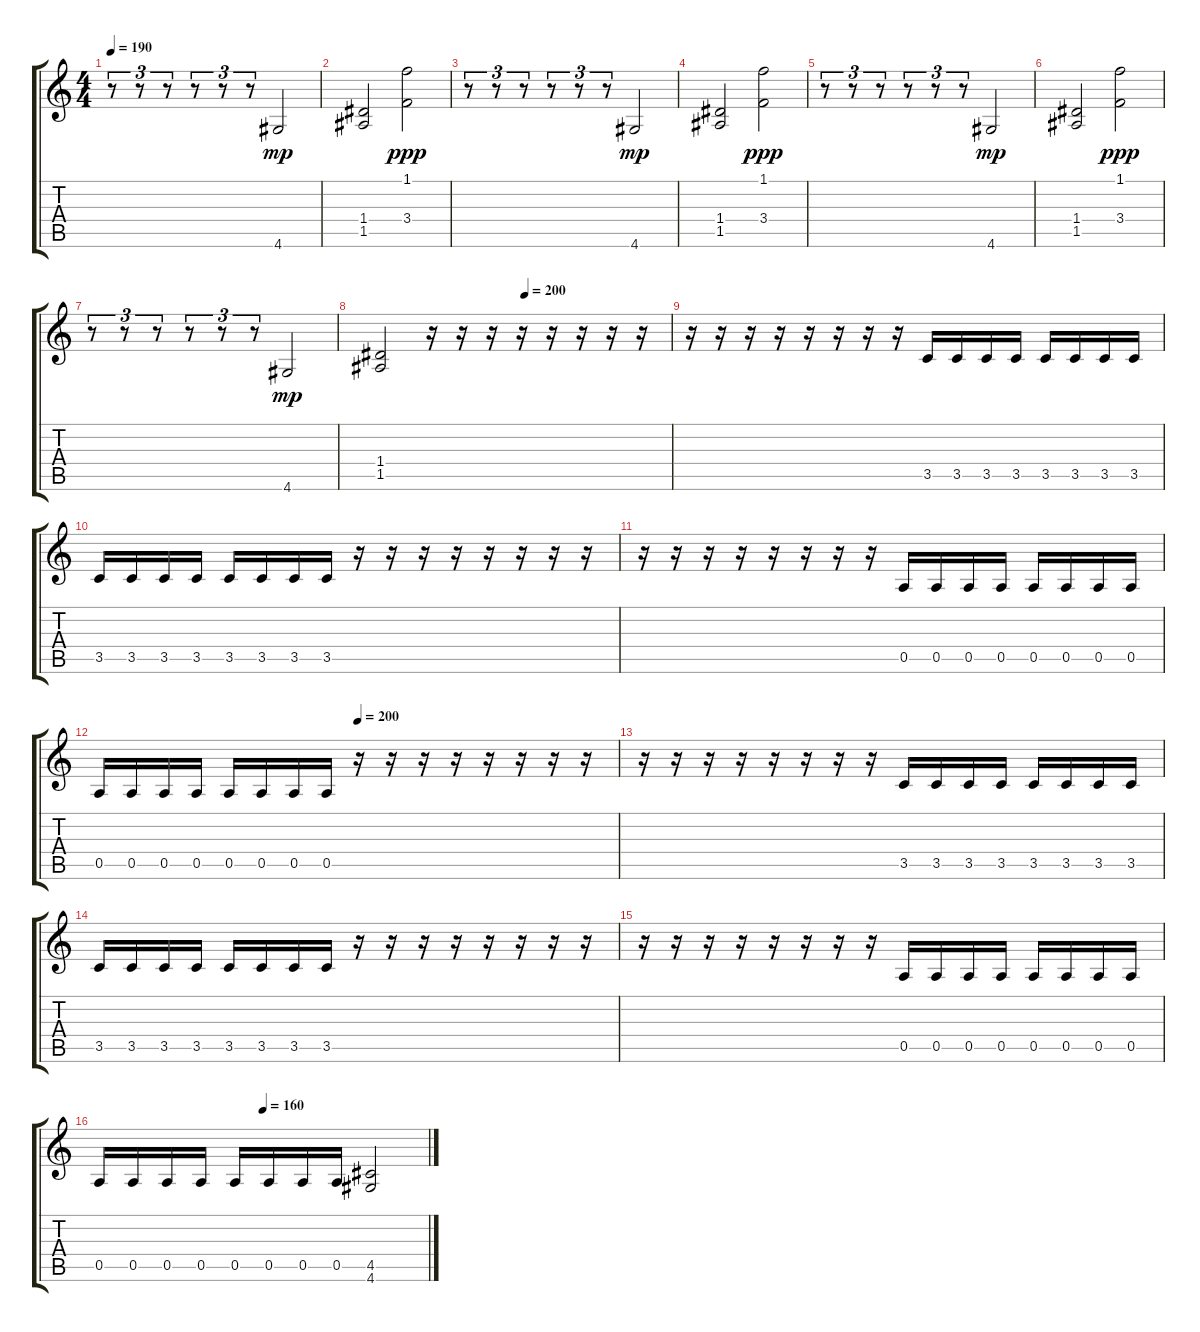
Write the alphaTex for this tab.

\track "" {instrument distortionguitar}
\staff {score tabs}
\tuning (E4 B3 G3 D3 A2 E2) {hide}
\ts (4 4)
\tempo 190
\clef g2
\ks c
r.8{tu (3 2) dy mp} r.8{tu (3 2)} r.8{tu (3 2)} r.8{tu (3 2)} r.8{tu (3 2)} r.8{tu (3 2)} 4.6.2 |
(1.4 1.5).2 (1.1 3.4).2{dy ppp} |
r.8{tu (3 2)} r.8{tu (3 2)} r.8{tu (3 2)} r.8{tu (3 2)} r.8{tu (3 2)} r.8{tu (3 2)} 4.6.2{dy mp} |
(1.4 1.5).2 (1.1 3.4).2{dy ppp} |
r.8{tu (3 2)} r.8{tu (3 2)} r.8{tu (3 2)} r.8{tu (3 2)} r.8{tu (3 2)} r.8{tu (3 2)} 4.6.2{dy mp} |
(1.4 1.5).2 (1.1 3.4).2{dy ppp} |
r.8{tu (3 2)} r.8{tu (3 2)} r.8{tu (3 2)} r.8{tu (3 2)} r.8{tu (3 2)} r.8{tu (3 2)} 4.6.2{dy mp} |
\tempo (200 0.5)
(1.4 1.5).2 r.16 r.16 r.16 r.16 r.16 r.16 r.16 r.16 |
r.16 r.16 r.16 r.16 r.16 r.16 r.16 r.16 3.5.16 3.5.16 3.5.16 3.5.16 3.5.16 3.5.16 3.5.16 3.5.16 |
3.5.16 3.5.16 3.5.16 3.5.16 3.5.16 3.5.16 3.5.16 3.5.16 r.16 r.16 r.16 r.16 r.16 r.16 r.16 r.16 |
r.16 r.16 r.16 r.16 r.16 r.16 r.16 r.16 0.5.16 0.5.16 0.5.16 0.5.16 0.5.16 0.5.16 0.5.16 0.5.16 |
\tempo (200 0.5)
0.5.16 0.5.16 0.5.16 0.5.16 0.5.16 0.5.16 0.5.16 0.5.16 r.16 r.16 r.16 r.16 r.16 r.16 r.16 r.16 |
r.16 r.16 r.16 r.16 r.16 r.16 r.16 r.16 3.5.16 3.5.16 3.5.16 3.5.16 3.5.16 3.5.16 3.5.16 3.5.16 |
3.5.16 3.5.16 3.5.16 3.5.16 3.5.16 3.5.16 3.5.16 3.5.16 r.16 r.16 r.16 r.16 r.16 r.16 r.16 r.16 |
r.16 r.16 r.16 r.16 r.16 r.16 r.16 r.16 0.5.16 0.5.16 0.5.16 0.5.16 0.5.16 0.5.16 0.5.16 0.5.16 |
\tempo (160 0.5)
0.5.16 0.5.16 0.5.16 0.5.16 0.5.16 0.5.16 0.5.16 0.5.16 (4.5 4.6).2
